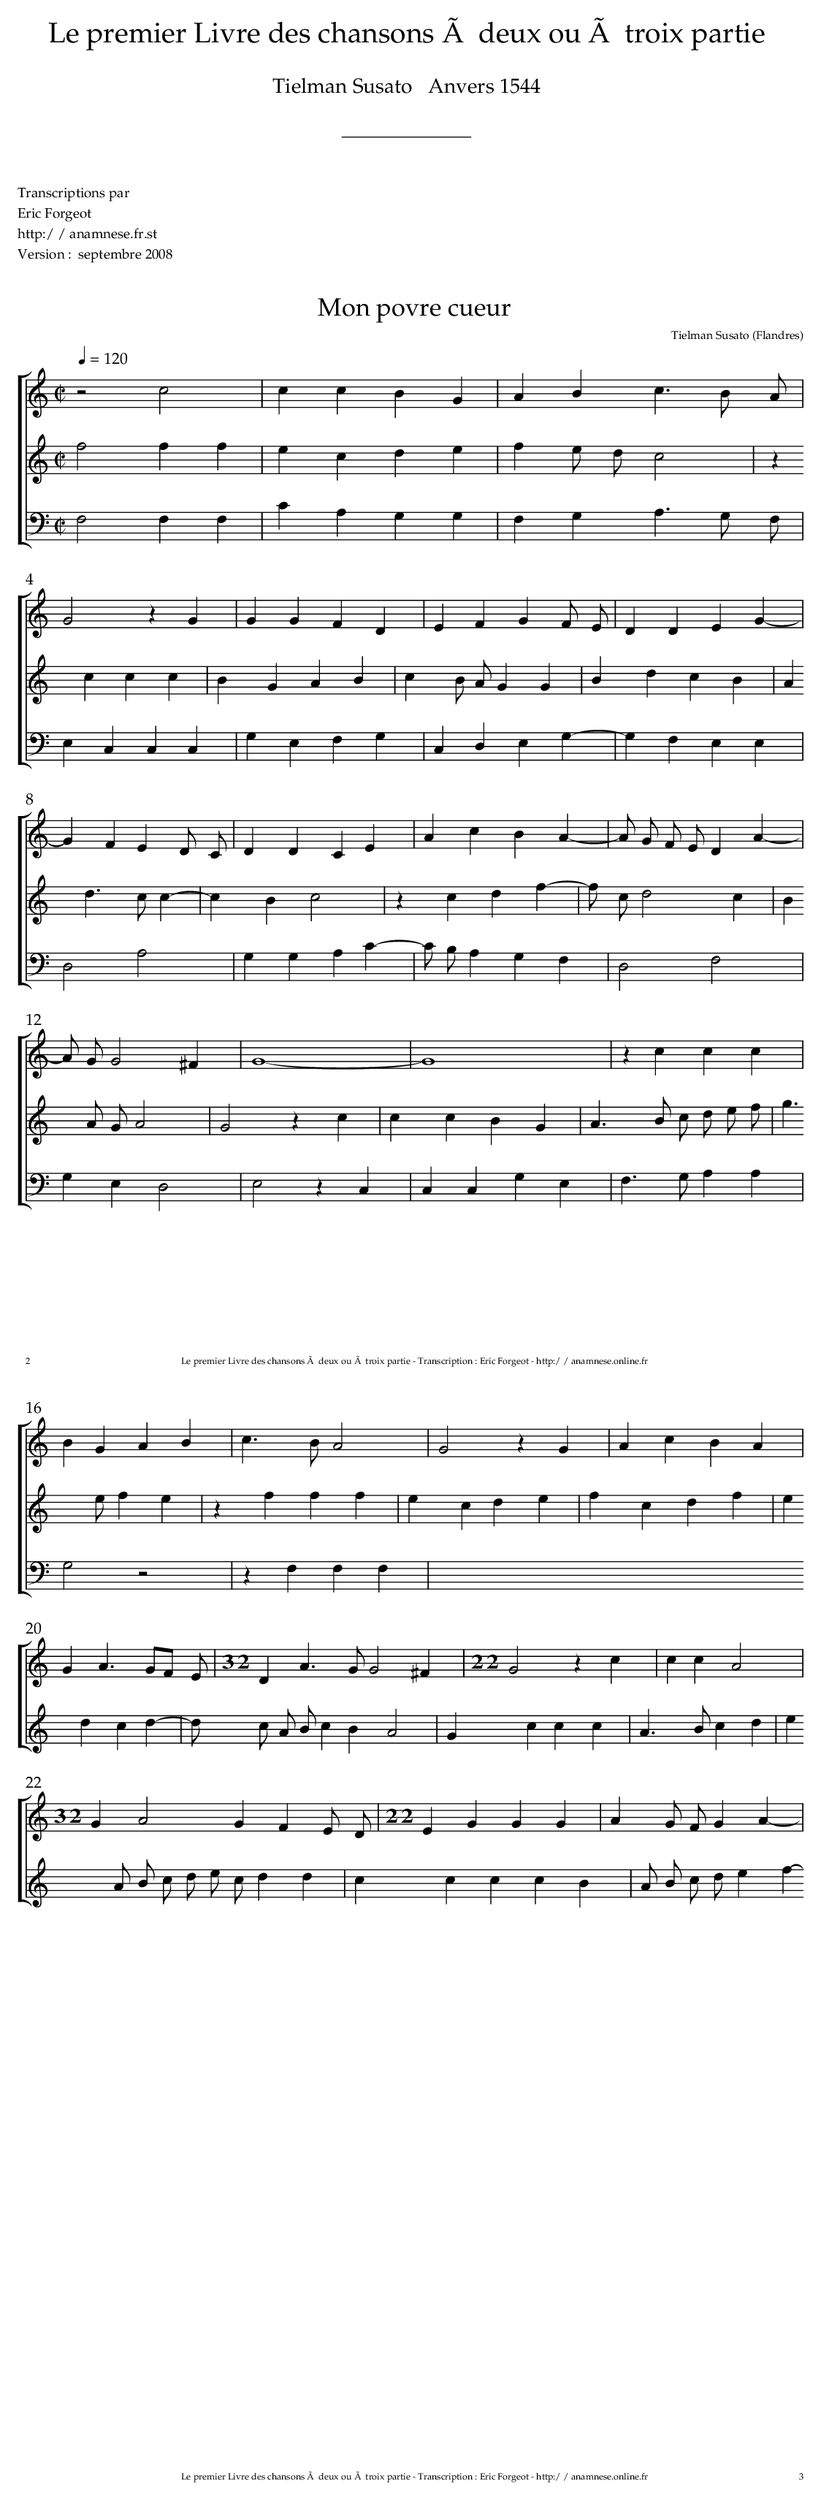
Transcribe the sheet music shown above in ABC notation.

X:1
T:Mon povre cueur
C:Tielman Susato
O:Flandres
L:1/ 4
Q:1/ 4=120
M:C|
K:C
%%staves [1 | 2 | 3]
V:1
z2c2 | ccBG | ABc3/ 2 B/ 4A/ 4 |
G2zG | GGFD | EFG F/ E/  | DDEG-|
GFED/ C/  | DDCE | AcBA-|A/ G/ F/ E/  D A-|
A/ G/  G2 ^F | G4-|G4 | z ccc |
BGAB | c>B A2 | G2zG | AcBA |
GA>GF/ E/  | [M:3/ 2] D A>G G2 ^F | [M:2/ 2] G2zc | cc A2 |
[M:3/ 2] GA2 GF E/ D/  | [M:2/ 2] EGGG | AG/ F/ G A-|
V:2
f2ff | ecde | fe/ d/ c2 |
zccc | BGAB | cB/ A/ GG | BdcB |
Ad>cc-|cBc2 | zcdf-|f/ c/  d2c |
BA/ G/ A2 | G2zc | ccBG | A>B c/ d/ e/ f/  |
g>e fe | z fff | ecde | fcdf |
edcd-|d/ c/ A/ B/  cBA2 | Gccc | A>Bcd |
e A/ B/  c/ d/ e/ c/  dd | ccccB | A/ B/ c/ d/  e f-|
V:3
K:C bass
f2ff | c'agg | fga3/ 2 g/ 4f/ 4 |
eccc | gefg | cdeg-|g fee |
d2a2 | ggac'-|c'/ b/ agf | d2f2 |
ged2 | e2 zc | ccge | f>gaa |
g2 z2 | z fff |
